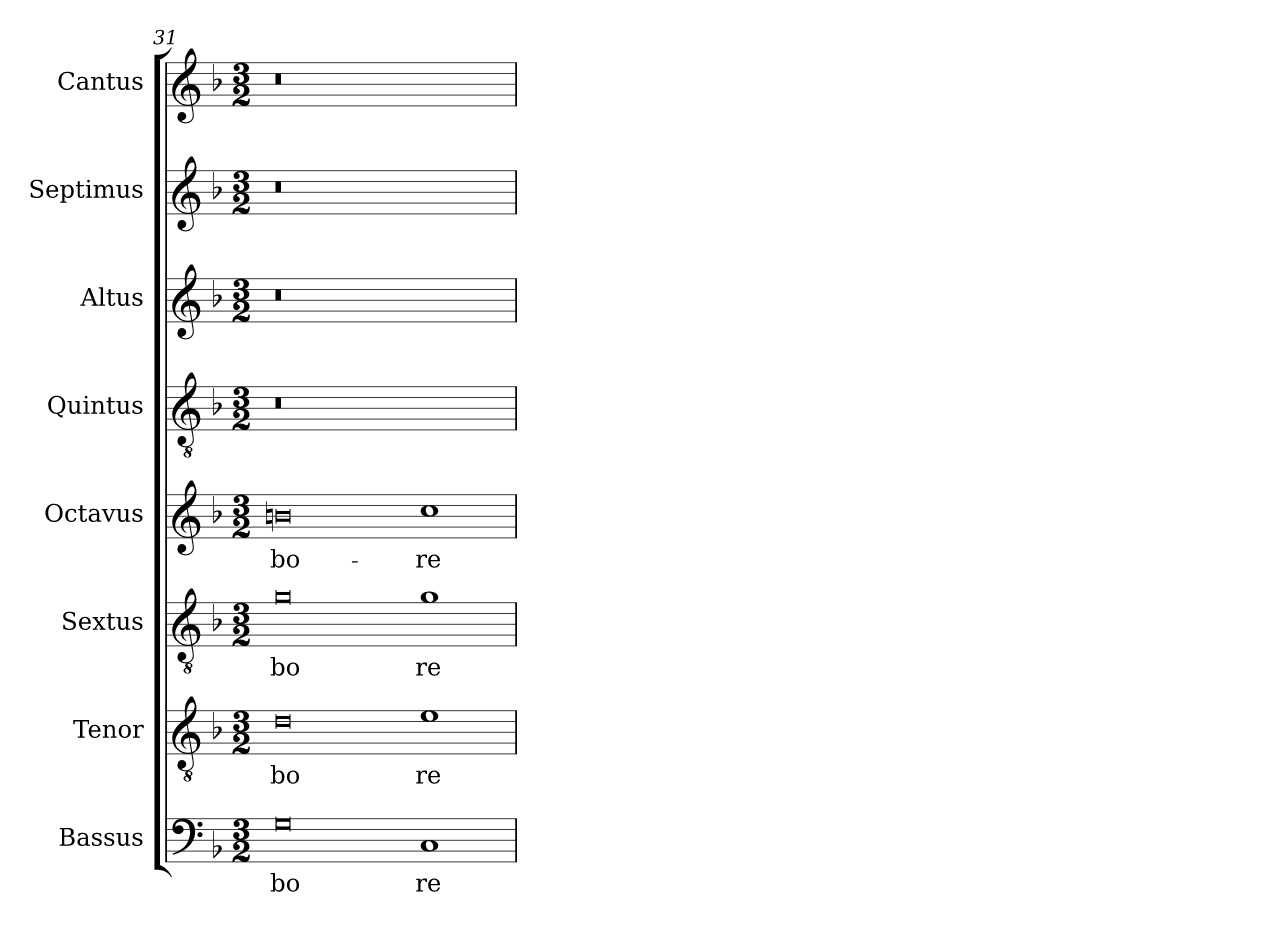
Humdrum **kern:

**kern	**text	**kern	**text	**kern	**text	**kern	**text	**kern	**kern	**kern	**kern
*part8	*part8	*part7	*part7	*part6	*part6	*part5	*part5	*part4	*part3	*part2	*part1
*staff8	*staff8	*staff7	*staff7	*staff6	*staff6	*staff5	*staff5	*staff4	*staff3	*staff2	*staff1
*I"Bassus	*	*I"Tenor	*	*I"Sextus	*	*I"Octavus	*	*I"Quintus	*I"Altus	*I"Septimus	*I"Cantus
*clefF4	*	*clefGv2	*	*clefGv2	*	*clefG2	*	*clefGv2	*clefG2	*clefG2	*clefG2
*k[b-]	*	*k[b-]	*	*k[b-]	*	*k[b-]	*	*k[b-]	*k[b-]	*k[b-]	*k[b-]
*F:	*	*F:	*	*F:	*	*F:	*	*F:	*F:	*F:	*F:
*M3/2	*	*M3/2	*	*M3/2	*	*M3/2	*	*M3/2	*M3/2	*M3/2	*M3/2
=31	=31	=31	=31	=31	=31	=31	=31	=31	=31	=31	=31
!	!LO:LY:b:cj	!	!LO:LY:b:cj	!	!LO:LY:b:cj	!	!LO:LY:b:cj	!	!	!	!
0G	bo	0d	bo	0g	bo	0bn	-bo-	0.r	0.r	0.r	0.r
!	!LO:LY:b:cj	!	!LO:LY:b:cj	!	!LO:LY:b:cj	!	!LO:LY:b:cj	!	!	!	!
1C	re	1e	re	1g	re	1cc	-re	.	.	.	.
=	=	=	=	=	=	=	=	=	=	=	=
*-	*-	*-	*-	*-	*-	*-	*-	*-	*-	*-	*-
